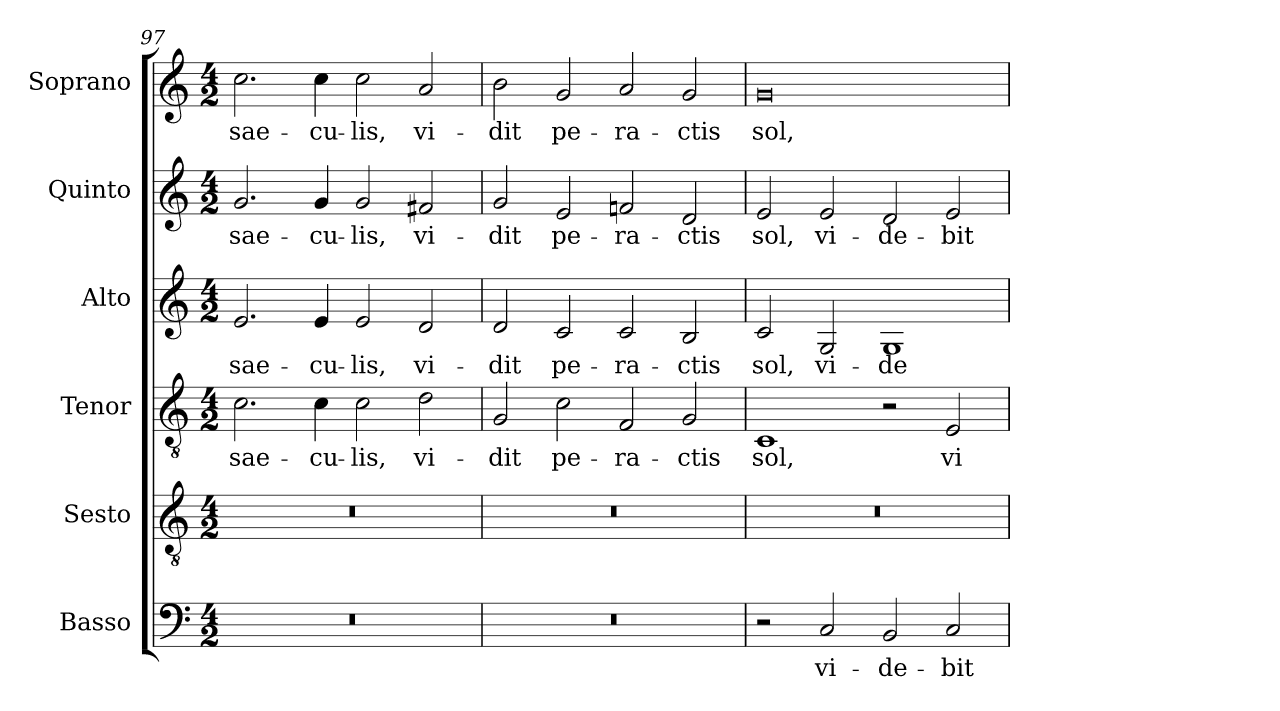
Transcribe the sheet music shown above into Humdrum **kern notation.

**kern	**text	**kern	**kern	**text	**kern	**text	**kern	**text	**kern	**text
*part6	*part6	*part5	*part4	*part4	*part3	*part3	*part2	*part2	*part1	*part1
*staff6	*staff6	*staff5	*staff4	*staff4	*staff3	*staff3	*staff2	*staff2	*staff1	*staff1
*I"Basso	*	*I"Sesto	*I"Tenor	*	*I"Alto	*	*I"Quinto	*	*I"Soprano	*
*I'B.	*	*I'Ss.	*I'T.	*	*I'A.	*	*I'Q.	*	*I'S.	*
*clefF4	*	*clefGv2	*clefGv2	*	*clefG2	*	*clefG2	*	*clefG2	*
*	*	*ITrd7c12	*ITrd7c12	*	*	*	*	*	*	*
*k[]	*	*k[]	*k[]	*	*k[]	*	*k[]	*	*k[]	*
*C:	*	*C:	*C:	*	*C:	*	*C:	*	*C:	*
*M4/2	*	*M4/2	*M4/2	*	*M4/2	*	*M4/2	*	*M4/2	*
=97	=97	=97	=97	=97	=97	=97	=97	=97	=97	=97
!LO:N:vis=1	!	!LO:N:vis=1	!	!	!	!	!	!	!	!
!	!	!	!	!LO:LY:b:color=#000000	!	!	!	!	!	!
!	!	!	!	!	!	!LO:LY:b:color=#000000	!	!	!	!
!	!	!	!	!	!	!	!	!LO:LY:b:color=#000000	!	!
!	!	!	!	!	!	!	!	!	!	!LO:LY:b:color=#000000
0r	.	0r	2.Ci\	sae-	2.ei/	sae-	2.gi/	sae-	2.cci\	sae-
!	!	!	!	!LO:LY:b:color=#000000	!	!	!	!	!	!
!	!	!	!	!	!	!LO:LY:b:color=#000000	!	!	!	!
!	!	!	!	!	!	!	!	!LO:LY:b:color=#000000	!	!
!	!	!	!	!	!	!	!	!	!	!LO:LY:b:color=#000000
.	.	.	4Ci\	-cu-	4ei/	-cu-	4gi/	-cu-	4cci\	-cu-
!	!	!	!	!LO:LY:b:color=#000000	!	!	!	!	!	!
!	!	!	!	!	!	!LO:LY:b:color=#000000	!	!	!	!
!	!	!	!	!	!	!	!	!LO:LY:b:color=#000000	!	!
!	!	!	!	!	!	!	!	!	!	!LO:LY:b:color=#000000
.	.	.	2Ci\	-lis,	2ei/	-lis,	2gi/	-lis,	2cci\	-lis,
!	!	!	!	!LO:LY:b:color=#000000	!	!	!	!	!	!
!	!	!	!	!	!	!LO:LY:b:color=#000000	!	!	!	!
!	!	!	!	!	!	!	!	!LO:LY:b:color=#000000	!	!
!	!	!	!	!	!	!	!	!	!	!LO:LY:b:color=#000000
.	.	.	2Di\	vi-	2di/	vi-	2f#Xi/	vi-	2ai/	vi-
=98	=98	=98	=98	=98	=98	=98	=98	=98	=98	=98
!LO:N:vis=1	!	!LO:N:vis=1	!	!	!	!	!	!	!	!
!	!	!	!	!LO:LY:b:color=#000000	!	!	!	!	!	!
!	!	!	!	!	!	!LO:LY:b:color=#000000	!	!	!	!
!	!	!	!	!	!	!	!	!LO:LY:b:color=#000000	!	!
!	!	!	!	!	!	!	!	!	!	!LO:LY:b:color=#000000
0r	.	0r	2GGi/	-dit	2di/	-dit	2gi/	-dit	2bi\	-dit
!	!	!	!	!LO:LY:b:color=#000000	!	!	!	!	!	!
!	!	!	!	!	!	!LO:LY:b:color=#000000	!	!	!	!
!	!	!	!	!	!	!	!	!LO:LY:b:color=#000000	!	!
!	!	!	!	!	!	!	!	!	!	!LO:LY:b:color=#000000
.	.	.	2Ci\	pe-	2ci/	pe-	2ei/	pe-	2gi/	pe-
!	!	!	!	!LO:LY:b:color=#000000	!	!	!	!	!	!
!	!	!	!	!	!	!LO:LY:b:color=#000000	!	!	!	!
!	!	!	!	!	!	!	!	!LO:LY:b:color=#000000	!	!
!	!	!	!	!	!	!	!	!	!	!LO:LY:b:color=#000000
.	.	.	2FFi/	-ra-	2ci/	-ra-	2fni/	-ra-	2ai/	-ra-
!	!	!	!	!LO:LY:b:color=#000000	!	!	!	!	!	!
!	!	!	!	!	!	!LO:LY:b:color=#000000	!	!	!	!
!	!	!	!	!	!	!	!	!LO:LY:b:color=#000000	!	!
!	!	!	!	!	!	!	!	!	!	!LO:LY:b:color=#000000
.	.	.	2GGi/	-ctis	2Bi/	-ctis	2di/	-ctis	2gi/	-ctis
=99	=99	=99	=99	=99	=99	=99	=99	=99	=99	=99
!	!	!LO:N:vis=1	!	!	!	!	!	!	!	!
!	!	!	!	!LO:LY:b:color=#000000	!	!	!	!	!	!
!	!	!	!	!	!	!LO:LY:b:color=#000000	!	!	!	!
!	!	!	!	!	!	!	!	!LO:LY:b:color=#000000	!	!
!	!	!	!	!	!	!	!	!	!	!LO:LY:b:color=#000000
2r	.	0r	1CCi	sol,	2ci/	sol,	2ei/	sol,	0gi	sol,
!	!LO:LY:b:color=#000000	!	!	!	!	!	!	!	!	!
!	!	!	!	!	!	!LO:LY:b:color=#000000	!	!	!	!
!	!	!	!	!	!	!	!	!LO:LY:b:color=#000000	!	!
2Ci/	vi-	.	.	.	2Gi/	vi-	2ei/	vi-	.	.
!	!LO:LY:b:color=#000000	!	!	!	!	!	!	!	!	!
!	!	!	!	!	!	!LO:LY:b:color=#000000	!	!	!	!
!	!	!	!	!	!	!	!	!LO:LY:b:color=#000000	!	!
2BBi/	-de-	.	2r	.	1Gi	-de-	2di/	-de-	.	.
!	!LO:LY:b:color=#000000	!	!	!	!	!	!	!	!	!
!	!	!	!	!LO:LY:b:color=#000000	!	!	!	!	!	!
!	!	!	!	!	!	!	!	!LO:LY:b:color=#000000	!	!
2Ci/	-bit	.	2EEi/	vi-	.	.	2ei/	-bit	.	.
=	=	=	=	=	=	=	=	=	=	=
*-	*-	*-	*-	*-	*-	*-	*-	*-	*-	*-
